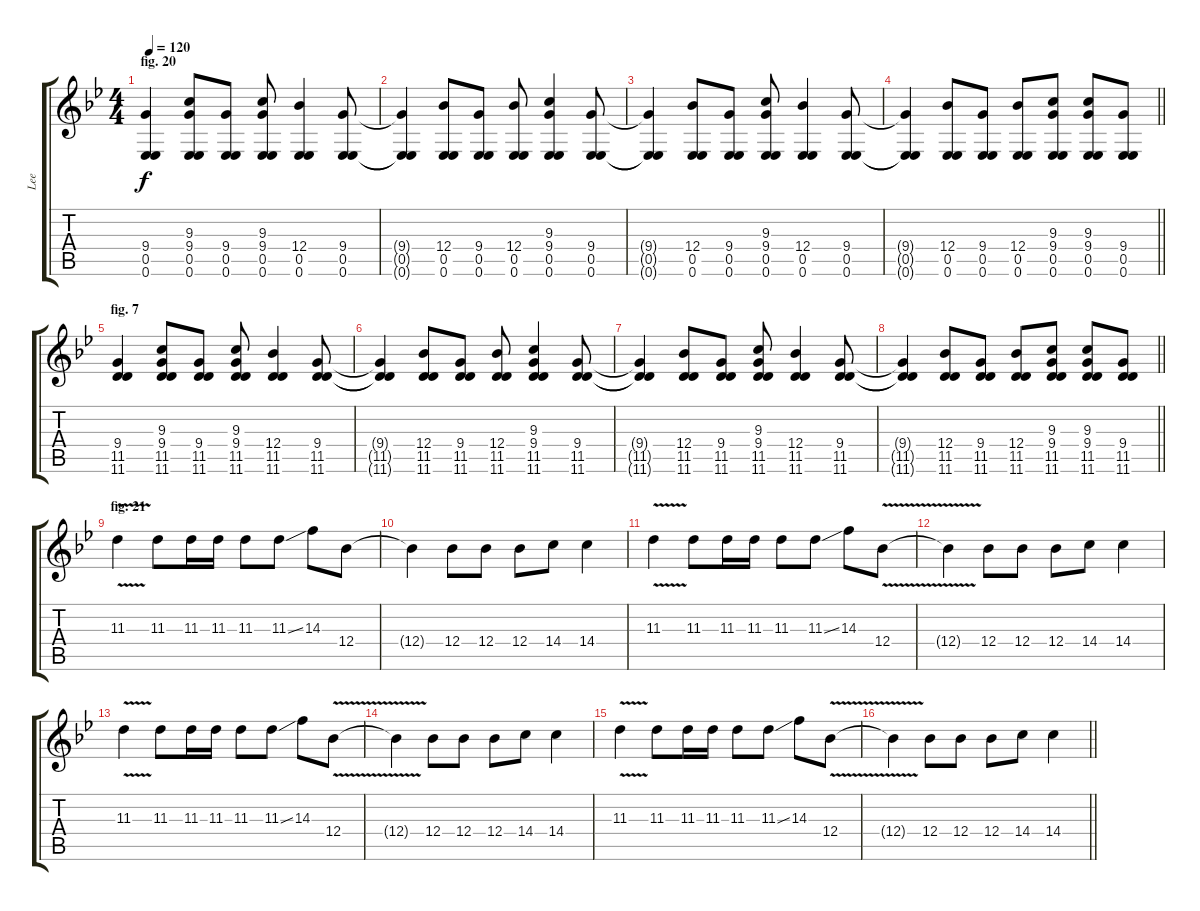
\track ("Lee" "Lee") {instrument distortionguitar}
\staff {score tabs}
\tuning (G3 G3 Eb3 Bb2 Eb2 Eb2) {hide}
\ts (4 4)
\section ("" "fig. 20")
\tempo 120
\clef g2
\ks gminor
(9.4 0.5 0.6).4{dy f} (9.3 9.4 0.5 0.6).8 (9.4 0.5 0.6).8 (9.3 9.4 0.5 0.6).8 (12.4 0.5 0.6).4 (9.4 0.5 0.6).8 |
(9.4{t} 0.5{t} 0.6{t}).4 (12.4 0.5 0.6).8 (9.4 0.5 0.6).8 (12.4 0.5 0.6).8 (9.3 9.4 0.5 0.6).4 (9.4 0.5 0.6).8 |
(9.4{t} 0.5{t} 0.6{t}).4 (12.4 0.5 0.6).8 (9.4 0.5 0.6).8 (9.3 9.4 0.5 0.6).8 (12.4 0.5 0.6).4 (9.4 0.5 0.6).8 |
\barLineRight lightlight
(9.4{t} 0.5{t} 0.6{t}).4 (12.4 0.5 0.6).8 (9.4 0.5 0.6).8 (12.4 0.5 0.6).8 (9.3 9.4 0.5 0.6).8 (9.3 9.4 0.5 0.6).8 (9.4 0.5 0.6).8 |
\section ("" "fig. 7")
(9.4 11.5 11.6).4 (9.3 9.4 11.5 11.6).8 (9.4 11.5 11.6).8 (9.3 9.4 11.5 11.6).8 (12.4 11.5 11.6).4 (9.4 11.5 11.6).8 |
(9.4{t} 11.5{t} 11.6{t}).4 (12.4 11.5 11.6).8 (9.4 11.5 11.6).8 (12.4 11.5 11.6).8 (9.3 9.4 11.5 11.6).4 (9.4 11.5 11.6).8 |
(9.4{t} 11.5{t} 11.6{t}).4 (12.4 11.5 11.6).8 (9.4 11.5 11.6).8 (9.3 9.4 11.5 11.6).8 (12.4 11.5 11.6).4 (9.4 11.5 11.6).8 |
\barLineRight lightlight
(9.4{t} 11.5{t} 11.6{t}).4 (12.4 11.5 11.6).8 (9.4 11.5 11.6).8 (12.4 11.5 11.6).8 (9.3 9.4 11.5 11.6).8 (9.3 9.4 11.5 11.6).8 (9.4 11.5 11.6).8 |
\section ("" "fig. 21")
11.3{v}.4 11.3.8 11.3.16 11.3.16 11.3.8 11.3{ss}.8 14.3.8 12.4.8 |
12.4{t}.4 12.4.8 12.4.8 12.4.8 14.4.8 14.4.4 |
11.3{v}.4 11.3.8 11.3.16 11.3.16 11.3.8 11.3{ss}.8 14.3.8 12.4{v}.8 |
12.4{t}.4 12.4.8 12.4.8 12.4.8 14.4.8 14.4.4 |
11.3{v}.4 11.3.8 11.3.16 11.3.16 11.3.8 11.3{ss}.8 14.3.8 12.4{v}.8 |
12.4{t}.4 12.4.8 12.4.8 12.4.8 14.4.8 14.4.4 |
11.3{v}.4 11.3.8 11.3.16 11.3.16 11.3.8 11.3{ss}.8 14.3.8 12.4{v}.8 |
\barLineRight lightlight
12.4{t}.4 12.4.8 12.4.8 12.4.8 14.4.8 14.4.4
